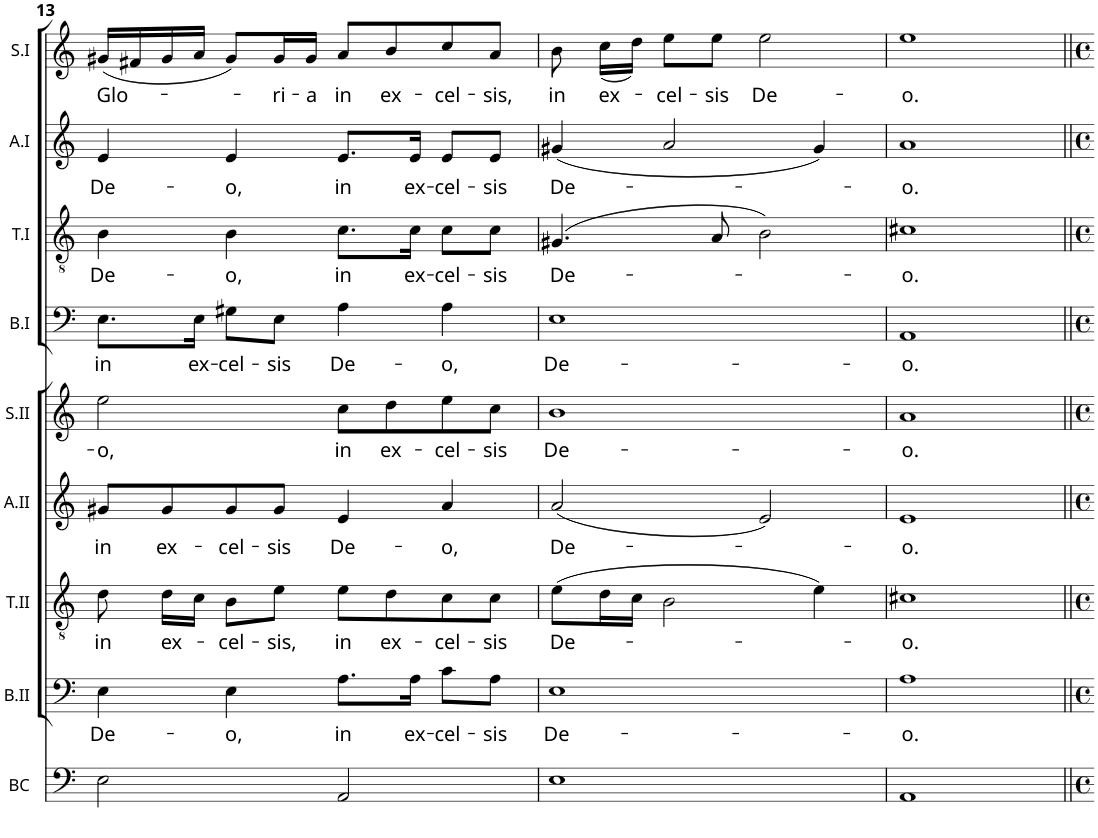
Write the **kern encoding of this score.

**kern	**kern	**text	**kern	**text	**kern	**text	**kern	**text	**kern	**text	**kern	**text	**kern	**text	**kern	**text
*part9	*part8	*part8	*part7	*part7	*part6	*part6	*part5	*part5	*part4	*part4	*part3	*part3	*part2	*part2	*part1	*part1
*staff9	*staff8	*staff8	*staff7	*staff7	*staff6	*staff6	*staff5	*staff5	*staff4	*staff4	*staff3	*staff3	*staff2	*staff2	*staff1	*staff1
*I"Basse Continue	*I"Basse II	*	*I"Tenor II	*	*I"Alti II	*	*I"Soprane II	*	*I"Basse I	*	*I"Tenor I	*	*I"Alti I	*	*I"Soprane I	*
*I'BC	*I'B.II	*	*I'T.II	*	*I'A.II	*	*I'S.II	*	*I'B.I	*	*I'T.I	*	*I'A.I	*	*I'S.I	*
!!LO:PB:g=z
*clefF4	*clefF4	*	*clefGv2	*	*clefG2	*	*clefG2	*	*clefF4	*	*clefGv2	*	*clefG2	*	*clefG2	*
*	*Trd1c2	*	*	*	*Trd8c14	*	*	*	*	*	*	*	*	*	*	*
*k[]	*k[]	*	*k[]	*	*k[]	*	*k[]	*	*k[]	*	*k[]	*	*k[]	*	*k[]	*
*M4/4	*M4/4	*	*M4/4	*	*M4/4	*	*M4/4	*	*M4/4	*	*M4/4	*	*M4/4	*	*M4/4	*
*met(c)	*met(c)	*	*met(c)	*	*met(c)	*	*met(c)	*	*met(c)	*	*met(c)	*	*met(c)	*	*met(c)	*
=13	=13	=13	=13	=13	=13	=13	=13	=13	=13	=13	=13	=13	=13	=13	=13	=13
!	!	!LO:LY:b	!	!LO:LY:b	!	!LO:LY:b	!	!LO:LY:b	!	!LO:LY:b	!	!LO:LY:b	!	!LO:LY:b	!	!LO:LY:b
2E\	4E\	De-	8d\	in	8g#X/L	in	2ee\	-o,	8.E\L	in	4B\	De-	4e/	De-	(16g#X/LL	Glo-
.	.	.	.	.	.	.	.	.	.	.	.	.	.	.	16f#X/	.
!	!	!	!	!LO:LY:b	!	!LO:LY:b	!	!	!	!	!	!	!	!	!	!
.	.	.	16d\LL	ex-	8g#/	ex-	.	.	.	.	.	.	.	.	16g#/	.
!	!	!	!	!	!	!	!	!	!	!LO:LY:b	!	!	!	!	!	!
.	.	.	16c\JJ	.	.	.	.	.	16E\Jk	ex-	.	.	.	.	16a/JJ	.
!	!	!LO:LY:b	!	!LO:LY:b	!	!LO:LY:b	!	!	!	!LO:LY:b	!	!LO:LY:b	!	!LO:LY:b	!	!
.	4E\	-o,	8B\L	-cel-	8g#/	-cel-	.	.	8G#X\L	-cel-	4B\	-o,	4e/	-o,	8g#/L)	.
!	!	!	!	!LO:LY:b	!	!LO:LY:b	!	!	!	!LO:LY:b	!	!	!	!	!	!LO:LY:b
.	.	.	8e\J	-sis,	8g#/J	-sis	.	.	8E\J	-sis	.	.	.	.	16g#/L	-ri-
!	!	!	!	!	!	!	!	!	!	!	!	!	!	!	!	!LO:LY:b
.	.	.	.	.	.	.	.	.	.	.	.	.	.	.	16g#/JJ	-a
!	!	!LO:LY:b	!	!LO:LY:b	!	!LO:LY:b	!	!LO:LY:b	!	!LO:LY:b	!	!LO:LY:b	!	!LO:LY:b	!	!LO:LY:b
2AA/	8.A\L	in	8e\L	in	4e/	De-	8cc\L	in	4A\	De-	8.c\L	in	8.e/L	in	8a/L	in
!	!	!	!	!LO:LY:b	!	!	!	!LO:LY:b	!	!	!	!	!	!	!	!LO:LY:b
.	.	.	8d\	ex-	.	.	8dd\	ex-	.	.	.	.	.	.	8b/	ex-
!	!	!LO:LY:b	!	!	!	!	!	!	!	!	!	!LO:LY:b	!	!LO:LY:b	!	!
.	16A\Jk	ex-	.	.	.	.	.	.	.	.	16c\Jk	ex-	16e/Jk	ex-	.	.
!	!	!LO:LY:b	!	!LO:LY:b	!	!LO:LY:b	!	!LO:LY:b	!	!LO:LY:b	!	!LO:LY:b	!	!LO:LY:b	!	!LO:LY:b
.	8c\L	-cel-	8c\	-cel-	4a/	-o,	8ee\	-cel-	4A\	-o,	8c\L	-cel-	8e/L	-cel-	8cc/	-cel-
!	!	!LO:LY:b	!	!LO:LY:b	!	!	!	!LO:LY:b	!	!	!	!LO:LY:b	!	!LO:LY:b	!	!LO:LY:b
.	8A\J	-sis	8c\J	-sis	.	.	8cc\J	-sis	.	.	8c\J	-sis	8e/J	-sis	8a/J	-sis,
=14	=14	=14	=14	=14	=14	=14	=14	=14	=14	=14	=14	=14	=14	=14	=14	=14
!	!	!LO:LY:b	!	!LO:LY:b	!	!LO:LY:b	!	!LO:LY:b	!	!LO:LY:b	!	!LO:LY:b	!	!LO:LY:b	!	!LO:LY:b
1E	1E	De-	(8e\L	De-	(2a/	De-	1b	De-	1E	De-	(4.G#X/	De-	(4g#X/	De-	8b\	in
!	!	!	!	!	!	!	!	!	!	!	!	!	!	!	!	!LO:LY:b
.	.	.	16d\L	.	.	.	.	.	.	.	.	.	.	.	(<16cc\LL	ex-
.	.	.	16c\JJ	.	.	.	.	.	.	.	.	.	.	.	16dd\JJ)	.
!	!	!	!	!	!	!	!	!	!	!	!	!	!	!	!	!LO:LY:b
.	.	.	2B\	.	.	.	.	.	.	.	.	.	2a/	.	8ee\L	-cel-
!	!	!	!	!	!	!	!	!	!	!	!	!	!	!	!	!LO:LY:b
.	.	.	.	.	.	.	.	.	.	.	8A/	.	.	.	8ee\J	-sis
!	!	!	!	!	!	!	!	!	!	!	!	!	!	!	!	!LO:LY:b
.	.	.	.	.	2e/)	.	.	.	.	.	2B\)	.	.	.	2ee\	De-
.	.	.	4e\)	.	.	.	.	.	.	.	.	.	4g#/)	.	.	.
=15	=15	=15	=15	=15	=15	=15	=15	=15	=15	=15	=15	=15	=15	=15	=15	=15
!	!	!LO:LY:b	!	!LO:LY:b	!	!LO:LY:b	!	!LO:LY:b	!	!LO:LY:b	!	!LO:LY:b	!	!LO:LY:b	!	!LO:LY:b
1AA	1A	-o.	1c#X	-o.	1e	-o.	1a	-o.	1AA	-o.	1c#X	-o.	1a	-o.	1ee	-o.
=||	=||	=||	=||	=||	=||	=||	=||	=||	=||	=||	=||	=||	=||	=||	=||	=||
*-	*-	*-	*-	*-	*-	*-	*-	*-	*-	*-	*-	*-	*-	*-	*-	*-
